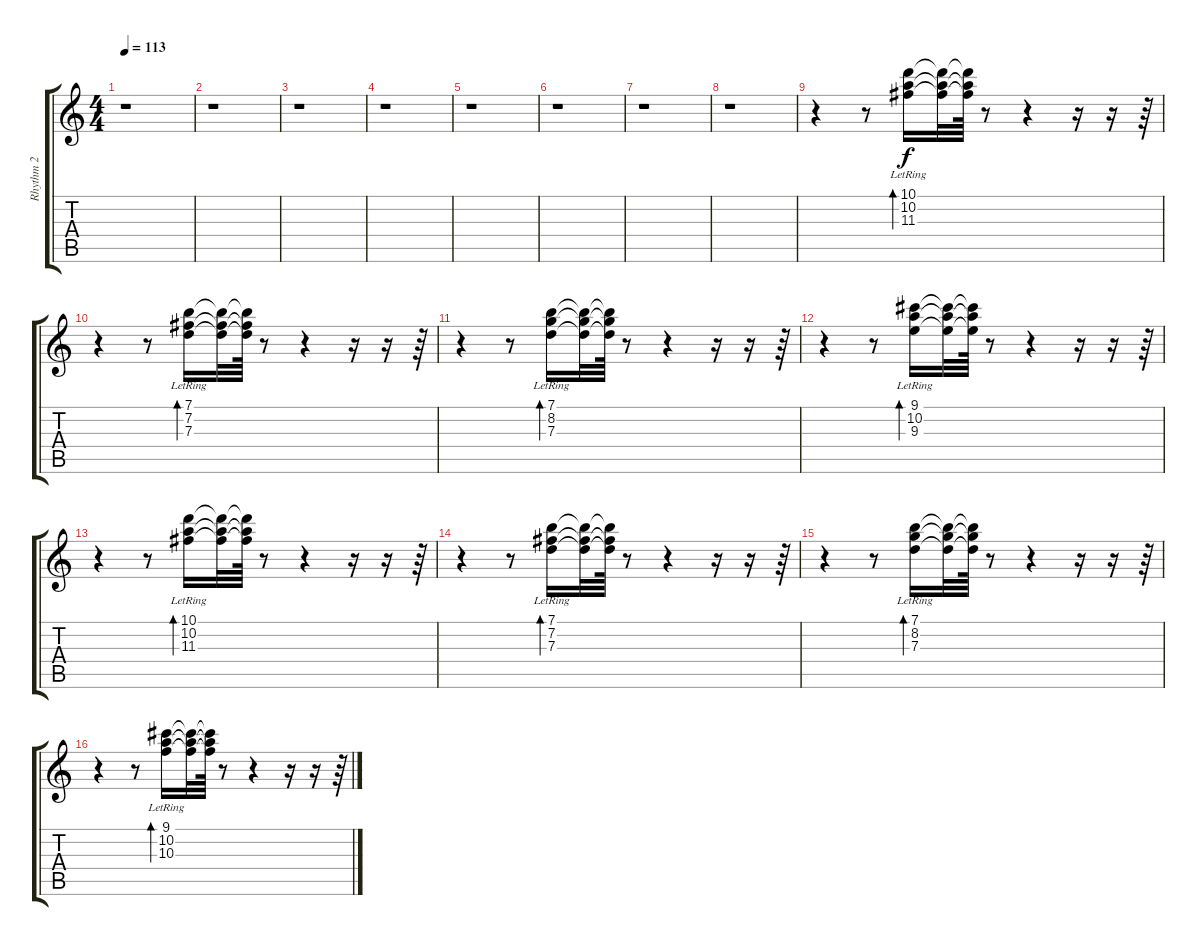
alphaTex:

\track ("Rhythm 2" "Rhythm 2") {instrument acousticguitarsteel}
\staff {score tabs}
\tuning (E4 B3 G3 D3 A2 E2) {hide}
\ts (4 4)
\tempo 113
\clef g2
\ks c
r.1{dy f} |
r.1 |
r.1 |
r.1 |
r.1 |
r.1 |
r.1 |
r.1 |
r.4 r.8 (10.1{lr} 10.2 11.3).16{bd 30} (10.1{t} 10.2{t} 11.3{t}).32 (10.1{t} 10.2{t} 11.3{t}).64 r.8 r.4 r.16 r.16 r.64 |
r.4 r.8 (7.1{lr} 7.2 7.3).16{bd 30} (7.1{t} 7.2{t} 7.3{t}).32 (7.1{t} 7.2{t} 7.3{t}).64 r.8 r.4 r.16 r.16 r.64 |
r.4 r.8 (7.1{lr} 8.2 7.3).16{bd 30} (7.1{t} 8.2{t} 7.3{t}).32 (7.1{t} 8.2{t} 7.3{t}).64 r.8 r.4 r.16 r.16 r.64 |
r.4 r.8 (9.1{lr} 10.2 9.3).16{bd 30} (9.1{t} 10.2{t} 9.3{t}).32 (9.1{t} 10.2{t} 9.3{t}).64 r.8 r.4 r.16 r.16 r.64 |
r.4 r.8 (10.1{lr} 10.2 11.3).16{bd 30} (10.1{t} 10.2{t} 11.3{t}).32 (10.1{t} 10.2{t} 11.3{t}).64 r.8 r.4 r.16 r.16 r.64 |
r.4 r.8 (7.1{lr} 7.2 7.3).16{bd 30} (7.1{t} 7.2{t} 7.3{t}).32 (7.1{t} 7.2{t} 7.3{t}).64 r.8 r.4 r.16 r.16 r.64 |
r.4 r.8 (7.1{lr} 8.2 7.3).16{bd 30} (7.1{t} 8.2{t} 7.3{t}).32 (7.1{t} 8.2{t} 7.3{t}).64 r.8 r.4 r.16 r.16 r.64 |
r.4 r.8 (9.1{lr} 10.2 10.3).16{bd 30} (9.1{t} 10.2{t} 10.3{t}).32 (9.1{t} 10.2{t} 10.3{t}).64 r.8 r.4 r.16 r.16 r.64
